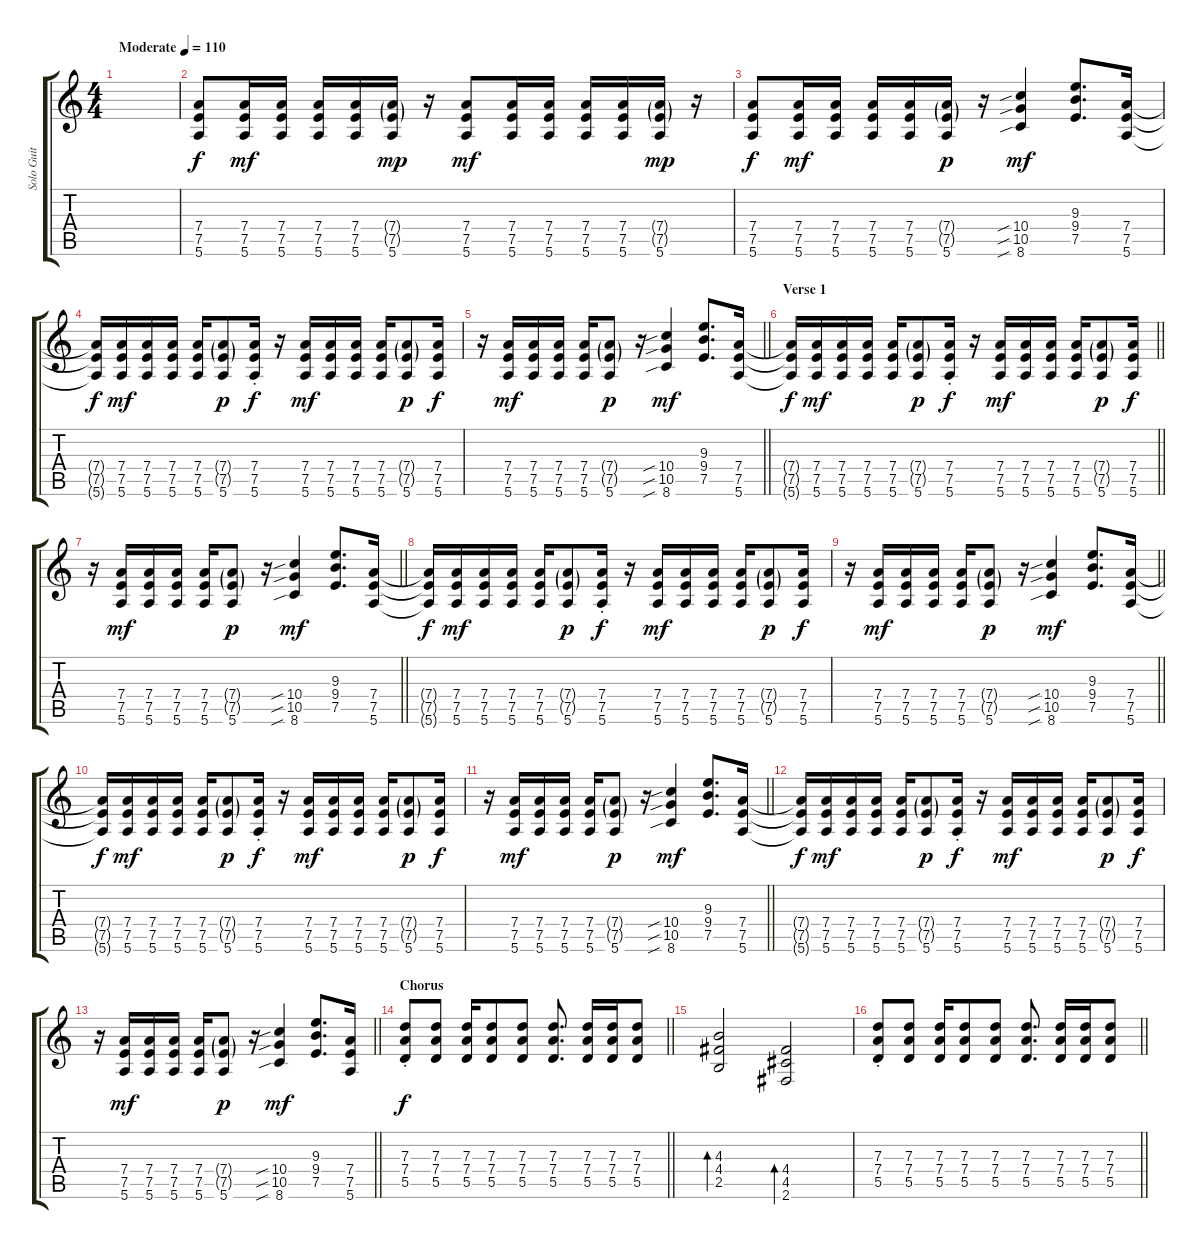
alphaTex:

\track ("Solo Guit" "Solo Guit") {instrument distortionguitar}
\staff {score tabs}
\tuning (E4 B3 G3 D3 A2 E2) {hide}
\ts (4 4)
\tempo (110 "Moderate")
\clef g2
\ks c
|
(7.4 7.5 5.6).8 (7.4 7.5 5.6).16{dy mf} (7.4 7.5 5.6).16 (7.4 7.5 5.6).16 (7.4 7.5 5.6).16 (7.4{g} 7.5{g} 5.6).16{dy mp} r.16 (7.4 7.5 5.6).8{dy mf} (7.4 7.5 5.6).16 (7.4 7.5 5.6).16 (7.4 7.5 5.6).16 (7.4 7.5 5.6).16 (7.4{g} 7.5{g} 5.6).16{dy mp} r.16 |
(7.4 7.5 5.6).8{dy f} (7.4 7.5 5.6).16{dy mf} (7.4 7.5 5.6).16 (7.4 7.5 5.6).16 (7.4 7.5 5.6).16 (7.4{g} 7.5{g} 5.6).16{dy p} r.16 (10.4{sib} 10.5{sib} 8.6{sib}).4{dy mf} (9.3 9.4 7.5).8{d} (7.4 7.5 5.6).16 |
(7.4{t} 7.5{t} 5.6{t}).16{dy f} (7.4 7.5 5.6).16{dy mf} (7.4 7.5 5.6).16 (7.4 7.5 5.6).16 (7.4 7.5 5.6).16 (7.4{g} 7.5{g} 5.6).8{dy p} (7.4 7.5{st} 5.6).16{dy f} r.16 (7.4 7.5 5.6).16{dy mf} (7.4 7.5 5.6).16 (7.4 7.5 5.6).16 (7.4 7.5 5.6).16 (7.4{g} 7.5{g} 5.6).8{dy p} (7.4 7.5 5.6).16{dy f} |
\barLineRight lightlight
r.16 (7.4 7.5 5.6).16{dy mf} (7.4 7.5 5.6).16 (7.4 7.5 5.6).16 (7.4 7.5 5.6).16 (7.4{g} 7.5{g} 5.6).8{dy p} r.16 (10.4{sib} 10.5{sib} 8.6{sib}).4{dy mf} (9.3 9.4 7.5).8{d} (7.4 7.5 5.6).16 |
\section ("" "Verse 1")
\barLineRight lightlight
(7.4{t} 7.5{t} 5.6{t}).16{dy f} (7.4 7.5 5.6).16{dy mf} (7.4 7.5 5.6).16 (7.4 7.5 5.6).16 (7.4 7.5 5.6).16 (7.4{g} 7.5{g} 5.6).8{dy p} (7.4 7.5{st} 5.6).16{dy f} r.16 (7.4 7.5 5.6).16{dy mf} (7.4 7.5 5.6).16 (7.4 7.5 5.6).16 (7.4 7.5 5.6).16 (7.4{g} 7.5{g} 5.6).8{dy p} (7.4 7.5 5.6).16{dy f} |
\barLineRight lightlight
r.16 (7.4 7.5 5.6).16{dy mf} (7.4 7.5 5.6).16 (7.4 7.5 5.6).16 (7.4 7.5 5.6).16 (7.4{g} 7.5{g} 5.6).8{dy p} r.16 (10.4{sib} 10.5{sib} 8.6{sib}).4{dy mf} (9.3 9.4 7.5).8{d} (7.4 7.5 5.6).16 |
(7.4{t} 7.5{t} 5.6{t}).16{dy f} (7.4 7.5 5.6).16{dy mf} (7.4 7.5 5.6).16 (7.4 7.5 5.6).16 (7.4 7.5 5.6).16 (7.4{g} 7.5{g} 5.6).8{dy p} (7.4 7.5{st} 5.6).16{dy f} r.16 (7.4 7.5 5.6).16{dy mf} (7.4 7.5 5.6).16 (7.4 7.5 5.6).16 (7.4 7.5 5.6).16 (7.4{g} 7.5{g} 5.6).8{dy p} (7.4 7.5 5.6).16{dy f} |
\barLineRight lightlight
r.16 (7.4 7.5 5.6).16{dy mf} (7.4 7.5 5.6).16 (7.4 7.5 5.6).16 (7.4 7.5 5.6).16 (7.4{g} 7.5{g} 5.6).8{dy p} r.16 (10.4{sib} 10.5{sib} 8.6{sib}).4{dy mf} (9.3 9.4 7.5).8{d} (7.4 7.5 5.6).16 |
(7.4{t} 7.5{t} 5.6{t}).16{dy f} (7.4 7.5 5.6).16{dy mf} (7.4 7.5 5.6).16 (7.4 7.5 5.6).16 (7.4 7.5 5.6).16 (7.4{g} 7.5{g} 5.6).8{dy p} (7.4 7.5{st} 5.6).16{dy f} r.16 (7.4 7.5 5.6).16{dy mf} (7.4 7.5 5.6).16 (7.4 7.5 5.6).16 (7.4 7.5 5.6).16 (7.4{g} 7.5{g} 5.6).8{dy p} (7.4 7.5 5.6).16{dy f} |
\barLineRight lightlight
r.16 (7.4 7.5 5.6).16{dy mf} (7.4 7.5 5.6).16 (7.4 7.5 5.6).16 (7.4 7.5 5.6).16 (7.4{g} 7.5{g} 5.6).8{dy p} r.16 (10.4{sib} 10.5{sib} 8.6{sib}).4{dy mf} (9.3 9.4 7.5).8{d} (7.4 7.5 5.6).16 |
(7.4{t} 7.5{t} 5.6{t}).16{dy f} (7.4 7.5 5.6).16{dy mf} (7.4 7.5 5.6).16 (7.4 7.5 5.6).16 (7.4 7.5 5.6).16 (7.4{g} 7.5{g} 5.6).8{dy p} (7.4 7.5{st} 5.6).16{dy f} r.16 (7.4 7.5 5.6).16{dy mf} (7.4 7.5 5.6).16 (7.4 7.5 5.6).16 (7.4 7.5 5.6).16 (7.4{g} 7.5{g} 5.6).8{dy p} (7.4 7.5 5.6).16{dy f} |
\barLineRight lightlight
r.16 (7.4 7.5 5.6).16{dy mf} (7.4 7.5 5.6).16 (7.4 7.5 5.6).16 (7.4 7.5 5.6).16 (7.4{g} 7.5{g} 5.6).8{dy p} r.16 (10.4{sib} 10.5{sib} 8.6{sib}).4{dy mf} (9.3 9.4 7.5).8{d} (7.4 7.5 5.6).16 |
\section ("" "Chorus")
\barLineRight lightlight
(7.3{st} 7.4{st} 5.5{st}).8{dy f} (7.3 7.4 5.5).8 (7.3 7.4 5.5).16 (7.3 7.4 5.5).8 (7.3 7.4 5.5).8 (7.3 7.4 5.5).8{d} (7.3 7.4 5.5).16 (7.3 7.4 5.5).16 (7.3 7.4 5.5).8 |
(4.3 4.4 2.5).2{bd 120} (4.4 4.5 2.6).2{bd 120} |
\barLineRight lightlight
(7.3{st} 7.4{st} 5.5{st}).8 (7.3 7.4 5.5).8 (7.3 7.4 5.5).16 (7.3 7.4 5.5).8 (7.3 7.4 5.5).8 (7.3 7.4 5.5).8{d} (7.3 7.4 5.5).16 (7.3 7.4 5.5).16 (7.3 7.4 5.5).8
